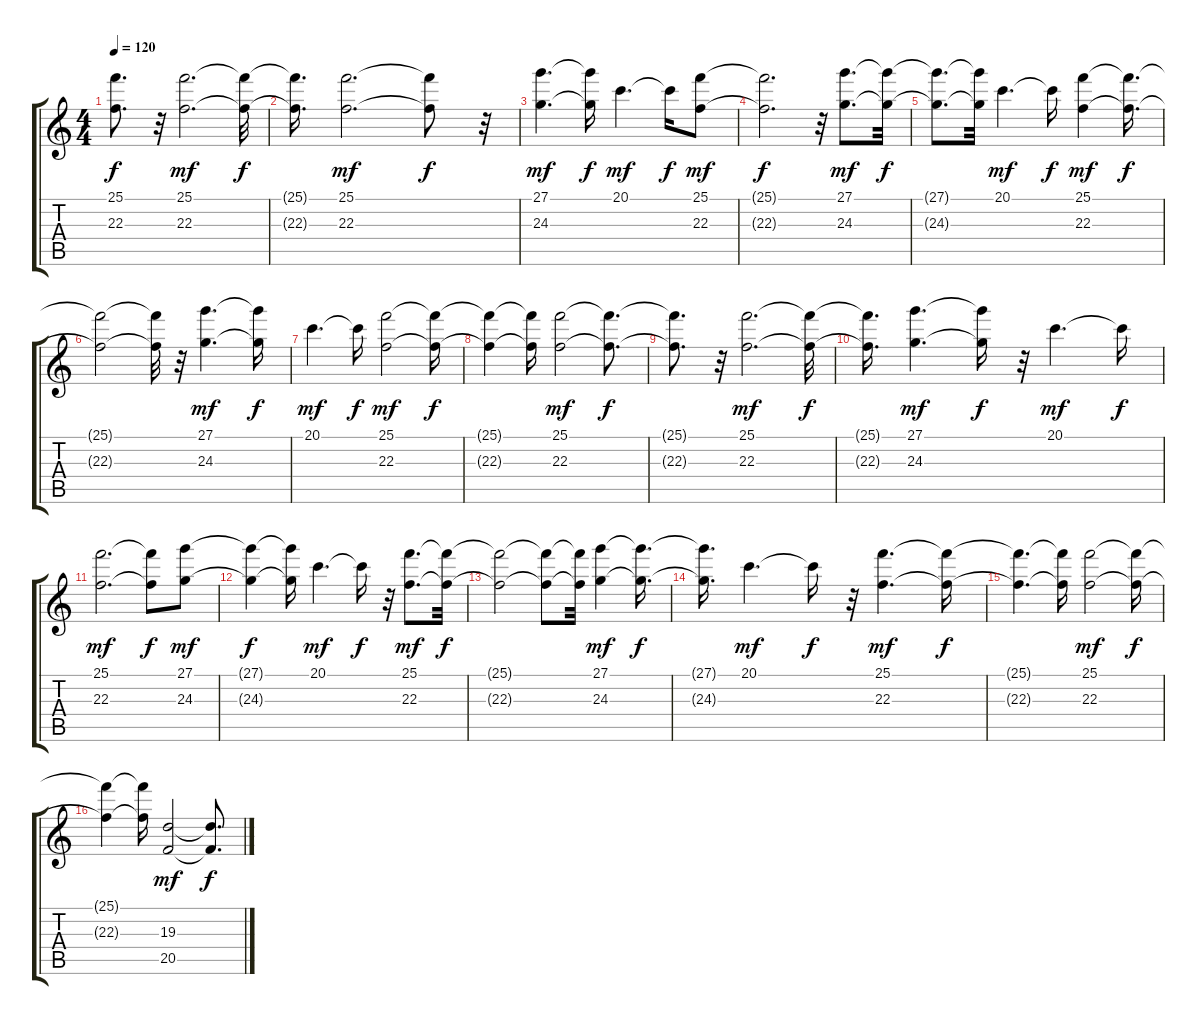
\track "" {instrument stringensemble1}
\staff {score tabs}
\tuning (E4 B3 G3 D3 A2 E2) {hide}
\ts (4 4)
\tempo 120
\clef g2
\ks c
(25.1{t} 22.3{t}).8{d dy f} r.32 (25.1 22.3).2{d dy mf} (25.1{t} 22.3{t}).32{dy f} |
(25.1{t} 22.3{t}).16{d} (25.1 22.3).2{d dy mf} (25.1{t} 22.3{t}).8{dy f} r.32 |
(27.1 24.3).4{d dy mf} (27.1{t} 24.3{t}).16{dy f} 20.1.4{d dy mf} 20.1{t}.16{dy f} (25.1 22.3).8{dy mf} |
(25.1{t} 22.3{t}).2{d dy f} r.32 (27.1 24.3).8{d dy mf} (27.1{t} 24.3{t}).32{dy f} |
(27.1{t} 24.3{t}).8{d} (27.1{t} 24.3{t}).32 20.1.4{d dy mf} 20.1{t}.16{dy f} (25.1 22.3).4{dy mf} (25.1{t} 22.3{t}).16{d dy f} |
(25.1{t} 22.3{t}).2 (25.1{t} 22.3{t}).32 r.32 (27.1 24.3).4{d dy mf} (27.1{t} 24.3{t}).16{dy f} |
20.1.4{d dy mf} 20.1{t}.16{dy f} (25.1 22.3).2{dy mf} (25.1{t} 22.3{t}).16{dy f} |
(25.1{t} 22.3{t}).4 (25.1{t} 22.3{t}).16 (25.1 22.3).2{dy mf} (25.1{t} 22.3{t}).8{d dy f} |
(25.1{t} 22.3{t}).8{d} r.32 (25.1 22.3).2{d dy mf} (25.1{t} 22.3{t}).32{dy f} |
(25.1{t} 22.3{t}).16{d} (27.1 24.3).4{d dy mf} (27.1{t} 24.3{t}).16{dy f} r.32 20.1.4{d dy mf} 20.1{t}.16{dy f} |
(25.1 22.3).2{d dy mf} (25.1{t} 22.3{t}).8{dy f} (27.1 24.3).8{dy mf} |
(27.1{t} 24.3{t}).4{dy f} (27.1{t} 24.3{t}).16 20.1.4{d dy mf} 20.1{t}.16{dy f} r.32 (25.1 22.3).8{d dy mf} (25.1{t} 22.3{t}).32{dy f} |
(25.1{t} 22.3{t}).2 (25.1{t} 22.3{t}).8 (25.1{t} 22.3{t}).32 (27.1 24.3).4{dy mf} (27.1{t} 24.3{t}).16{d dy f} |
(27.1{t} 24.3{t}).16{d} 20.1.4{d dy mf} 20.1{t}.16{dy f} r.32 (25.1 22.3).4{d dy mf} (25.1{t} 22.3{t}).16{dy f} |
(25.1{t} 22.3{t}).4{d} (25.1{t} 22.3{t}).16 (25.1 22.3).2{dy mf} (25.1{t} 22.3{t}).16{dy f} |
(25.1{t} 22.3{t}).4 (25.1{t} 22.3{t}).16 (19.3 20.5).2{dy mf} (19.3{t} 20.5{t}).8{d dy f}
